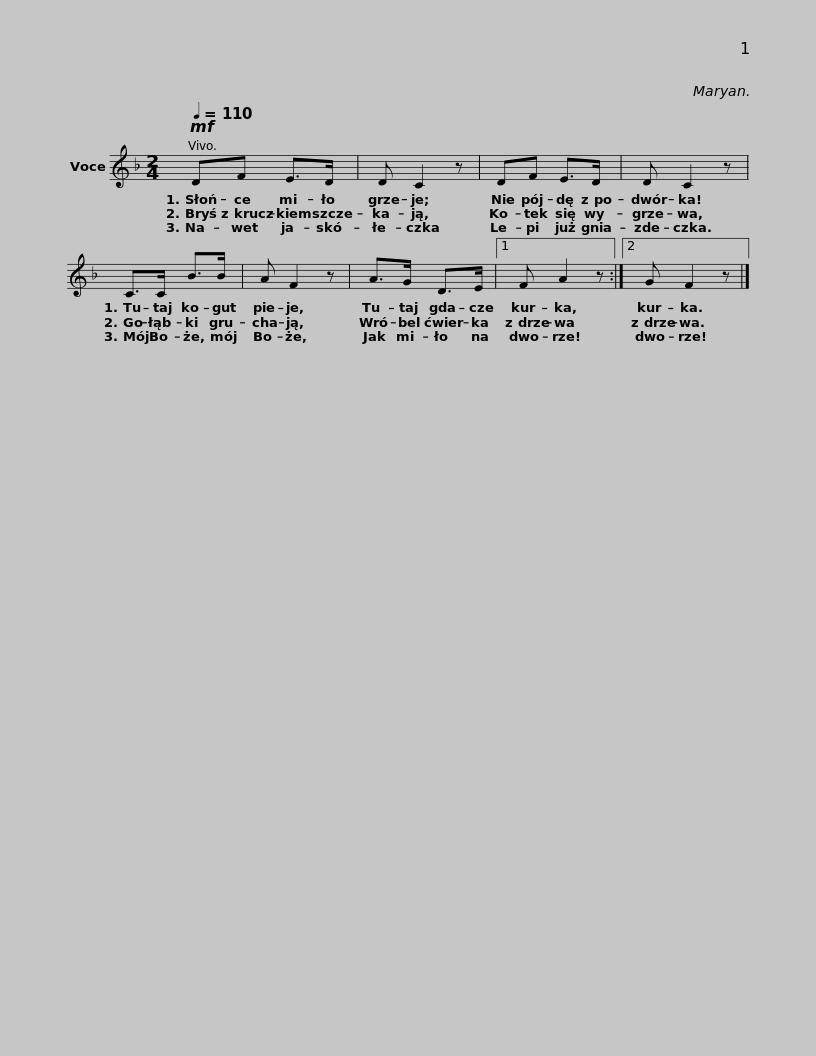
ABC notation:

X:1
L:1/8
Q:1/4=110
M:2/4
I:linebreak $
K:F
V:1 treble
V:1
!mf! DF E>D | D C2 z | DF E>D | D C2 z |$ C>C B>B | %5
 A F2 z | A>G D>E |1 F A2 z :|2 G F2 z |] %9
